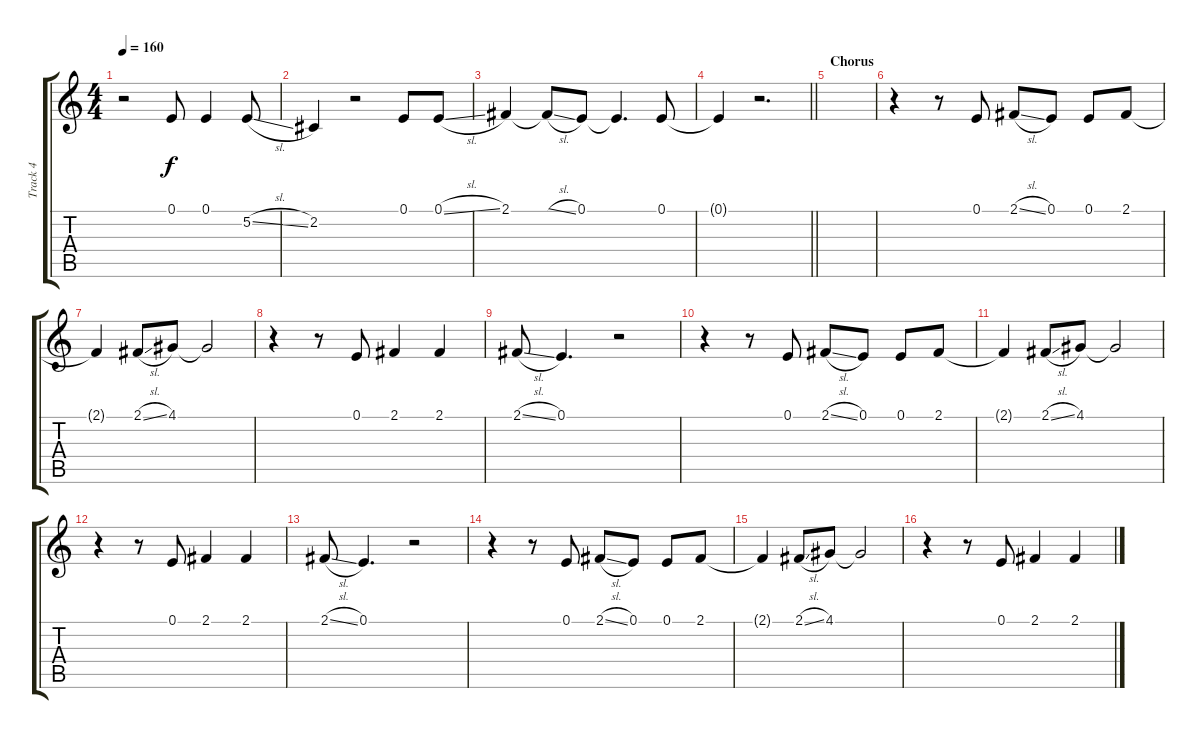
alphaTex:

\track ("Track 4" "Track 4") {instrument clarinet}
\staff {score tabs}
\tuning (E4 B3 G3 D3 A2 E2) {hide}
\ts (4 4)
\tempo 160
\clef g2
\ks c
r.2{dy f} 0.1.8 0.1.4 5.2{sl}.8 |
2.2.4 r.2 0.1.8 0.1{sl}.8 |
2.1.4 2.1{sl t}.8 0.1.8 0.1{t}.4{d} 0.1.8 |
\barLineRight lightlight
0.1{t}.4 r.2{d} |
\section ("" "Chorus")
|
r.4 r.8 0.1.8 2.1{sl}.8 0.1.8 0.1.8 2.1.8 |
2.1{t}.4 2.1{sl}.8 4.1.8 4.1{t}.2 |
r.4 r.8 0.1.8 2.1.4 2.1.4 |
2.1{sl}.8 0.1.4{d} r.2 |
r.4 r.8 0.1.8 2.1{sl}.8 0.1.8 0.1.8 2.1.8 |
2.1{t}.4 2.1{sl}.8 4.1.8 4.1{t}.2 |
r.4 r.8 0.1.8 2.1.4 2.1.4 |
2.1{sl}.8 0.1.4{d} r.2 |
r.4 r.8 0.1.8 2.1{sl}.8 0.1.8 0.1.8 2.1.8 |
2.1{t}.4 2.1{sl}.8 4.1.8 4.1{t}.2 |
r.4 r.8 0.1.8 2.1.4 2.1.4
